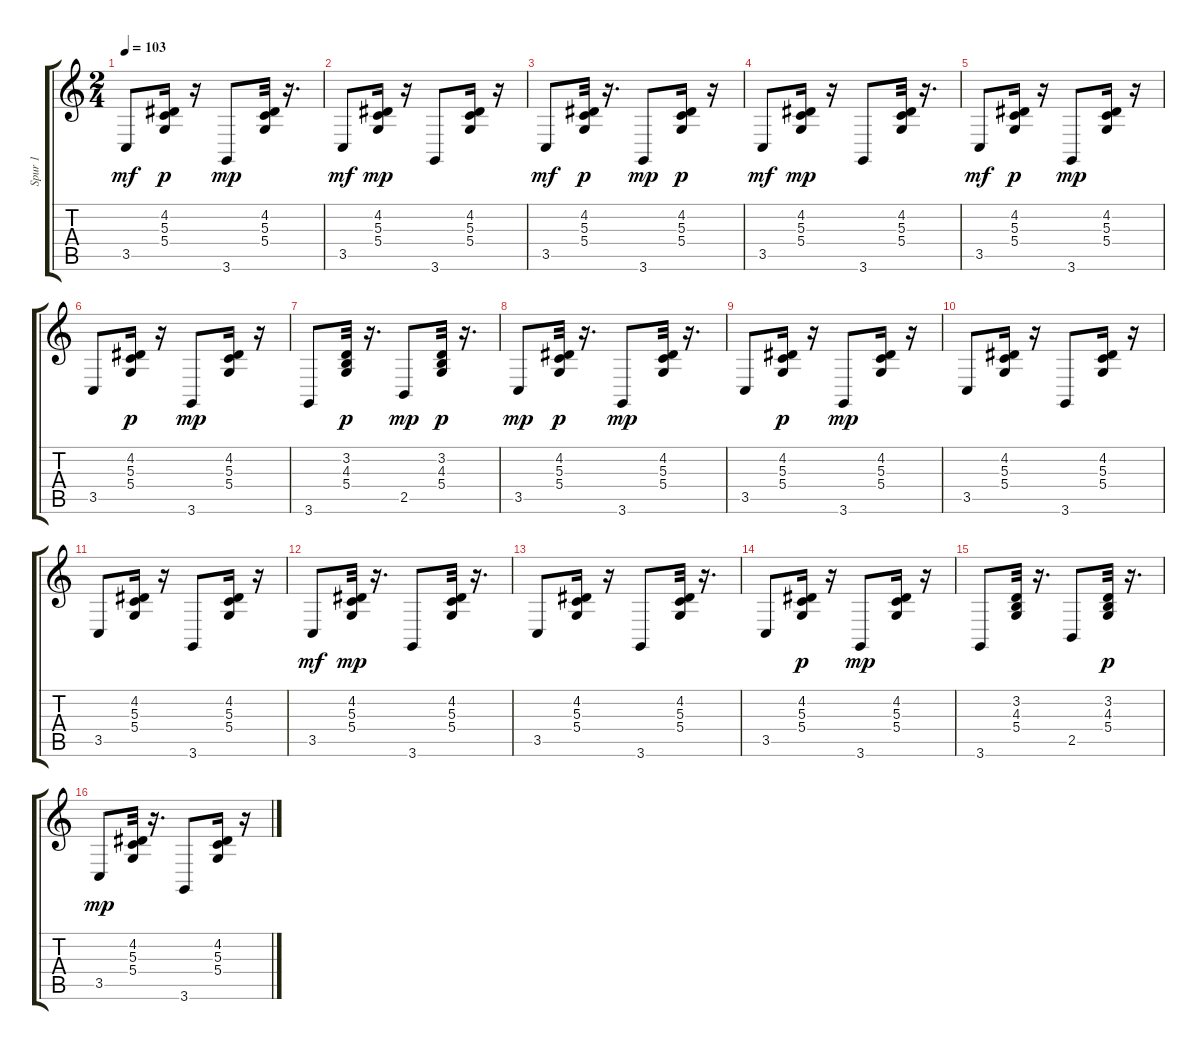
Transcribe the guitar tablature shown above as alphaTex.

\track ("Spur 1" "Spur 1") {instrument electricgrandpiano}
\staff {score tabs}
\tuning (E4 B3 G3 D3 A2 E2) {hide}
\ts (2 4)
\tempo 103
\clef g2
\ks c
3.5.8{dy mf} (4.2 5.3 5.4).16{dy p} r.16 3.6.8{dy mp} (4.2 5.3 5.4).32 r.16{d} |
3.5.8{dy mf} (4.2 5.3 5.4).16{dy mp} r.16 3.6.8 (4.2 5.3 5.4).16 r.16 |
3.5.8{dy mf} (4.2 5.3 5.4).32{dy p} r.16{d} 3.6.8{dy mp} (4.2 5.3 5.4).16{dy p} r.16 |
3.5.8{dy mf} (4.2 5.3 5.4).16{dy mp} r.16 3.6.8 (4.2 5.3 5.4).32 r.16{d} |
3.5.8{dy mf} (4.2 5.3 5.4).16{dy p} r.16 3.6.8{dy mp} (4.2 5.3 5.4).16 r.16 |
3.5.8 (4.2 5.3 5.4).16{dy p} r.16 3.6.8{dy mp} (4.2 5.3 5.4).16 r.16 |
3.6.8 (3.2 4.3 5.4).32{dy p} r.16{d} 2.5.8{dy mp} (3.2 4.3 5.4).32{dy p} r.16{d} |
3.5.8{dy mp} (4.2 5.3 5.4).32{dy p} r.16{d} 3.6.8{dy mp} (4.2 5.3 5.4).32 r.16{d} |
3.5.8 (4.2 5.3 5.4).16{dy p} r.16 3.6.8{dy mp} (4.2 5.3 5.4).16 r.16 |
3.5.8 (4.2 5.3 5.4).16 r.16 3.6.8 (4.2 5.3 5.4).16 r.16 |
3.5.8 (4.2 5.3 5.4).16 r.16 3.6.8 (4.2 5.3 5.4).16 r.16 |
3.5.8{dy mf} (4.2 5.3 5.4).32{dy mp} r.16{d} 3.6.8 (4.2 5.3 5.4).32 r.16{d} |
3.5.8 (4.2 5.3 5.4).16 r.16 3.6.8 (4.2 5.3 5.4).32 r.16{d} |
3.5.8 (4.2 5.3 5.4).16{dy p} r.16 3.6.8{dy mp} (4.2 5.3 5.4).16 r.16 |
3.6.8 (3.2 4.3 5.4).32 r.16{d} 2.5.8 (3.2 4.3 5.4).32{dy p} r.16{d} |
3.5.8{dy mp} (4.2 5.3 5.4).32 r.16{d} 3.6.8 (4.2 5.3 5.4).16 r.16
